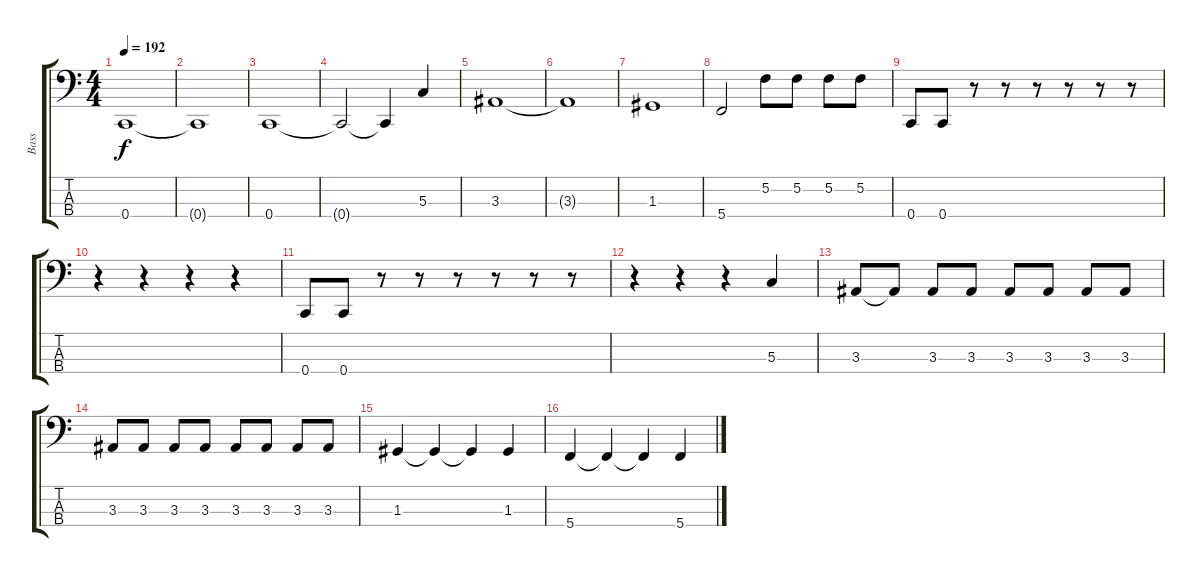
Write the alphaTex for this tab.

\track ("Bass" "Bass") {instrument electricbassfinger}
\staff {score tabs}
\tuning (F2 C2 G1 C1) {hide}
\ts (4 4)
\tempo 192
\clef f4
\ks c
0.4.1{dy f instrument electricbassfinger} |
0.4{t}.1 |
0.4.1 |
0.4{t}.2 0.4{t}.4 5.3.4 |
3.3.1 |
3.3{t}.1 |
1.3.1 |
5.4.2 5.2.8 5.2.8 5.2.8 5.2.8 |
0.4.8 0.4.8 r.8 r.8 r.8 r.8 r.8 r.8 |
r.4 r.4 r.4 r.4 |
0.4.8 0.4.8 r.8 r.8 r.8 r.8 r.8 r.8 |
r.4 r.4 r.4 5.3.4 |
3.3.8 3.3{t}.8 3.3.8 3.3.8 3.3.8 3.3.8 3.3.8 3.3.8 |
3.3.8 3.3.8 3.3.8 3.3.8 3.3.8 3.3.8 3.3.8 3.3.8 |
1.3.4 1.3{t}.4 1.3{t}.4 1.3.4 |
5.4.4 5.4{t}.4 5.4{t}.4 5.4.4
